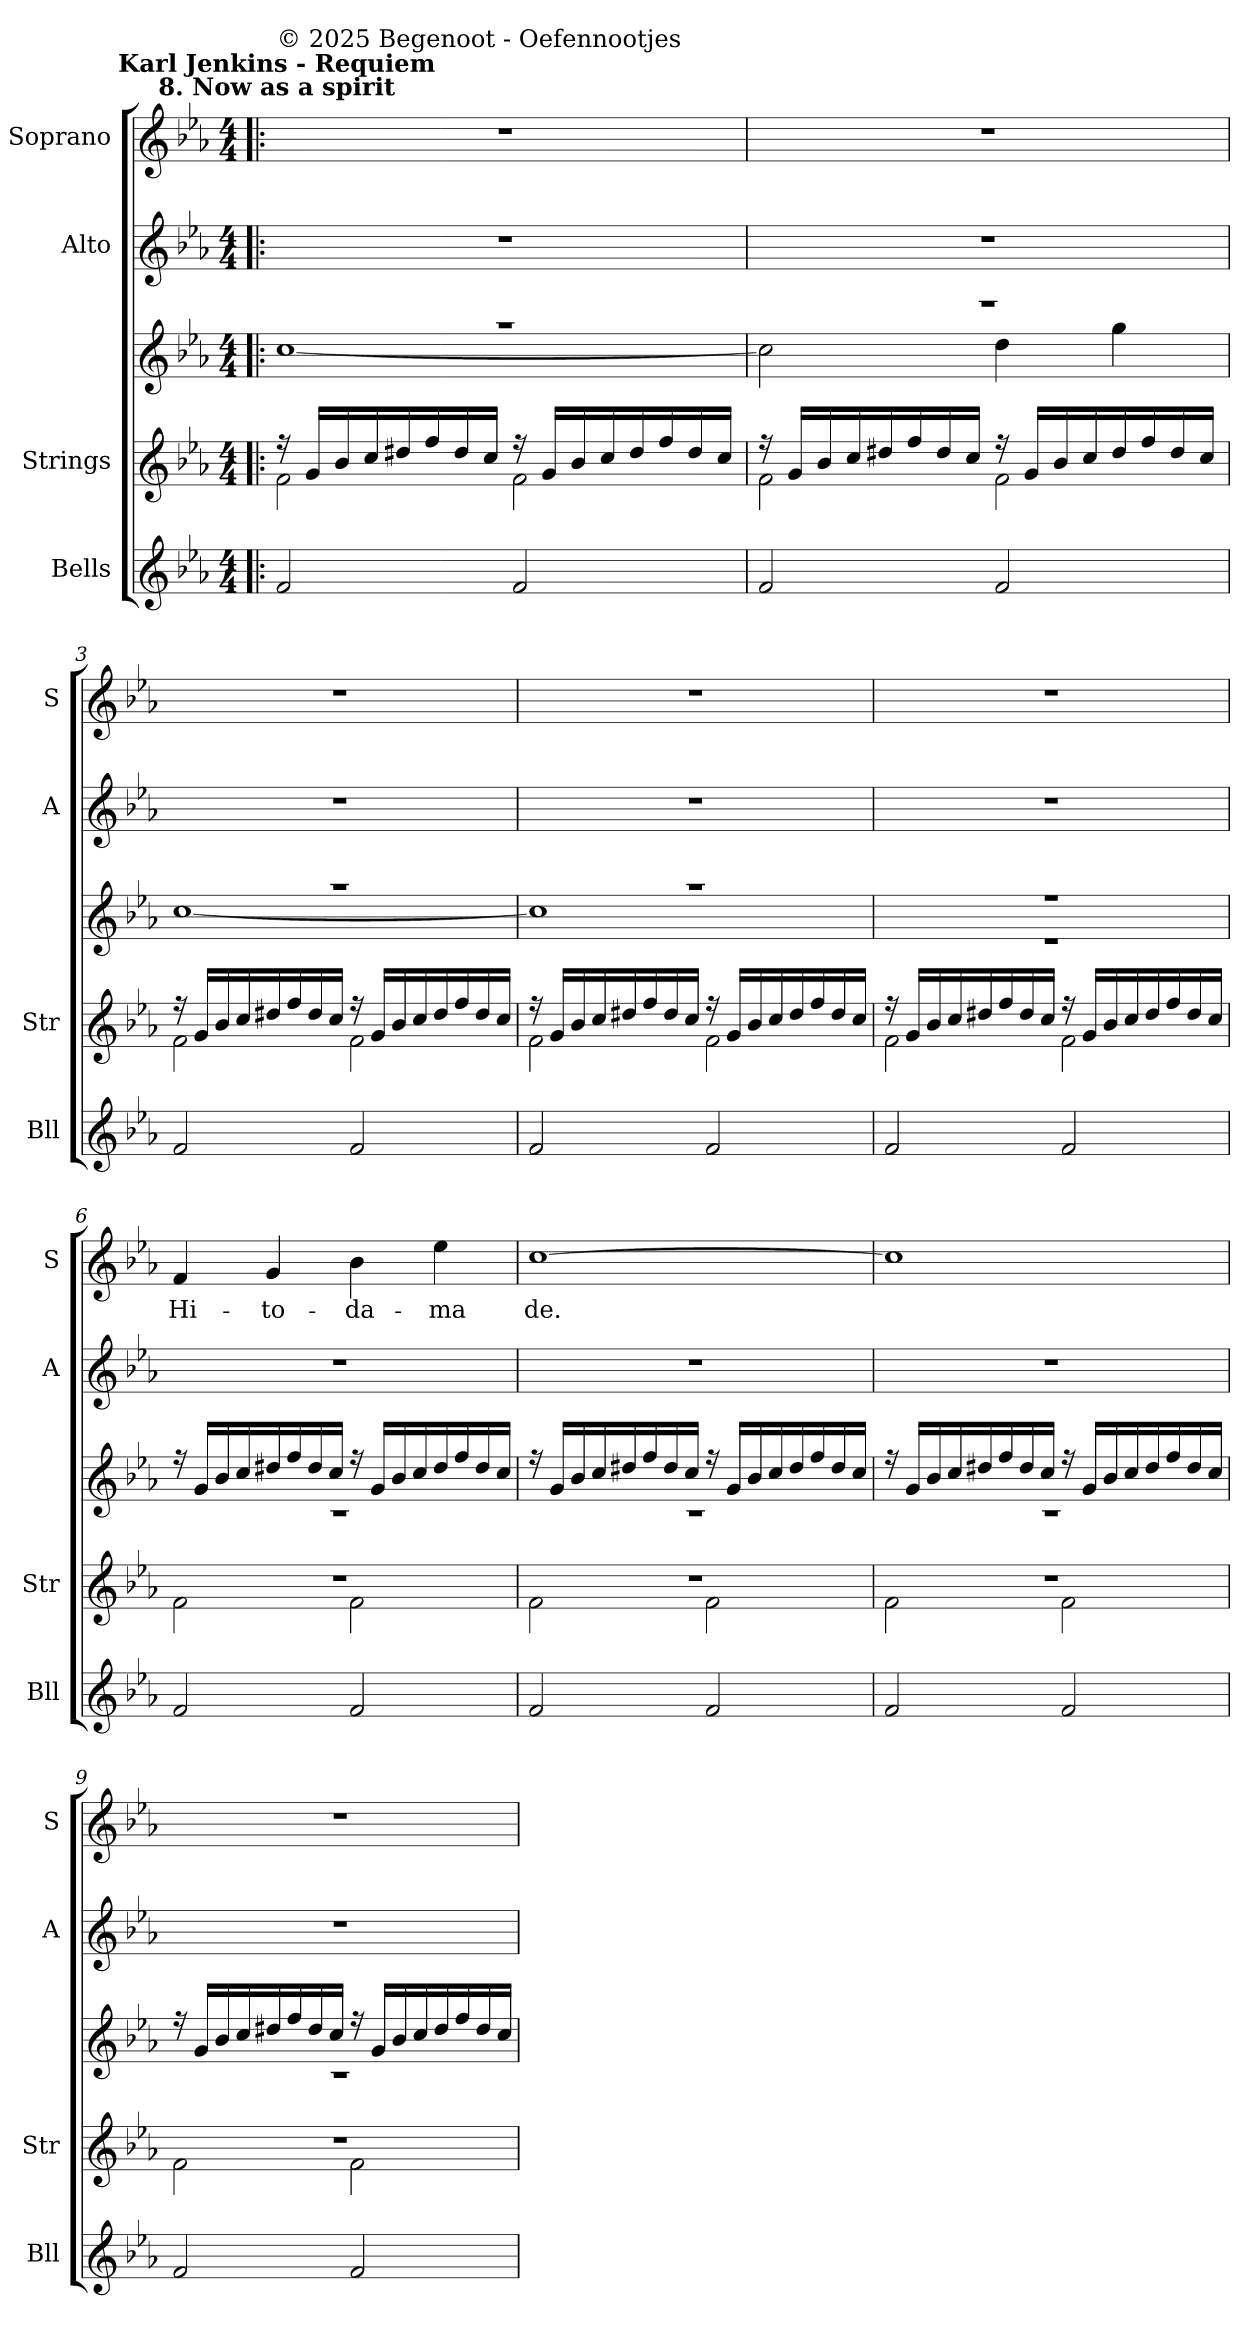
**kern	**kern	**kern	**kern	**kern	**text
*part4	*part3	*part3	*part2	*part1	*part1
*staff5	*staff4	*staff3	*staff2	*staff1	*staff1
*I"Bells	*I"Strings	*	*I"Alto	*I"Soprano	*
*I'Bll	*I'Str	*	*I'A	*I'S	*
*clefG2	*clefG2	*clefG2	*clefG2	*clefG2	*
*k[b-e-a-]	*k[b-e-a-]	*k[b-e-a-]	*k[b-e-a-]	*k[b-e-a-]	*
*E-:	*E-:	*E-:	*E-:	*E-:	*
*M4/4	*M4/4	*M4/4	*M4/4	*M4/4	*
=1!|:	=1!|:	=1!|:	=1!|:	=1!|:	=1!|:
*	*^	*^	*	*	*
!	!	!	!	!	!	!LO:TX:a:B:cj:t=Karl Jenkins - Requiem\n8. Now as a spirit	!
!	!	!	!	!	!	!LO:TX:a:t=© 2025 Begenoot  -  Oefennootjes	!
2f	16r	2f\	1r	[1cc\	1r	1r	.
.	16g/LL	.	.	.	.	.	.
.	16b-/	.	.	.	.	.	.
.	16cc/	.	.	.	.	.	.
.	16dd#X/	.	.	.	.	.	.
.	16ff/	.	.	.	.	.	.
.	16dd#/	.	.	.	.	.	.
.	16cc/JJ	.	.	.	.	.	.
2f	16r	2f\	.	.	.	.	.
.	16g/LL	.	.	.	.	.	.
.	16b-/	.	.	.	.	.	.
.	16cc/	.	.	.	.	.	.
.	16dd#/	.	.	.	.	.	.
.	16ff/	.	.	.	.	.	.
.	16dd#/	.	.	.	.	.	.
.	16cc/JJ	.	.	.	.	.	.
=2	=2	=2	=2	=2	=2	=2	=2
2f	16r	2f\	1r	2cc\]	1r	1r	.
.	16g/LL	.	.	.	.	.	.
.	16b-/	.	.	.	.	.	.
.	16cc/	.	.	.	.	.	.
.	16dd#X/	.	.	.	.	.	.
.	16ff/	.	.	.	.	.	.
.	16dd#/	.	.	.	.	.	.
.	16cc/JJ	.	.	.	.	.	.
2f	16r	2f\	.	4dd\	.	.	.
.	16g/LL	.	.	.	.	.	.
.	16b-/	.	.	.	.	.	.
.	16cc/	.	.	.	.	.	.
.	16dd#/	.	.	4gg\	.	.	.
.	16ff/	.	.	.	.	.	.
.	16dd#/	.	.	.	.	.	.
.	16cc/JJ	.	.	.	.	.	.
!!LO:LB:g=z
=3	=3	=3	=3	=3	=3	=3	=3
2f	16r	2f\	1r	[1cc\	1r	1r	.
.	16g/LL	.	.	.	.	.	.
.	16b-/	.	.	.	.	.	.
.	16cc/	.	.	.	.	.	.
.	16dd#X/	.	.	.	.	.	.
.	16ff/	.	.	.	.	.	.
.	16dd#/	.	.	.	.	.	.
.	16cc/JJ	.	.	.	.	.	.
2f	16r	2f\	.	.	.	.	.
.	16g/LL	.	.	.	.	.	.
.	16b-/	.	.	.	.	.	.
.	16cc/	.	.	.	.	.	.
.	16dd#/	.	.	.	.	.	.
.	16ff/	.	.	.	.	.	.
.	16dd#/	.	.	.	.	.	.
.	16cc/JJ	.	.	.	.	.	.
=4	=4	=4	=4	=4	=4	=4	=4
2f	16r	2f\	1r	1cc\]	1r	1r	.
.	16g/LL	.	.	.	.	.	.
.	16b-/	.	.	.	.	.	.
.	16cc/	.	.	.	.	.	.
.	16dd#X/	.	.	.	.	.	.
.	16ff/	.	.	.	.	.	.
.	16dd#/	.	.	.	.	.	.
.	16cc/JJ	.	.	.	.	.	.
2f	16r	2f\	.	.	.	.	.
.	16g/LL	.	.	.	.	.	.
.	16b-/	.	.	.	.	.	.
.	16cc/	.	.	.	.	.	.
.	16dd#/	.	.	.	.	.	.
.	16ff/	.	.	.	.	.	.
.	16dd#/	.	.	.	.	.	.
.	16cc/JJ	.	.	.	.	.	.
=5	=5	=5	=5	=5	=5	=5	=5
2f	16r	2f\	1r	1r	1r	1r	.
.	16g/LL	.	.	.	.	.	.
.	16b-/	.	.	.	.	.	.
.	16cc/	.	.	.	.	.	.
.	16dd#X/	.	.	.	.	.	.
.	16ff/	.	.	.	.	.	.
.	16dd#/	.	.	.	.	.	.
.	16cc/JJ	.	.	.	.	.	.
2f	16r	2f\	.	.	.	.	.
.	16g/LL	.	.	.	.	.	.
.	16b-/	.	.	.	.	.	.
.	16cc/	.	.	.	.	.	.
.	16dd#/	.	.	.	.	.	.
.	16ff/	.	.	.	.	.	.
.	16dd#/	.	.	.	.	.	.
.	16cc/JJ	.	.	.	.	.	.
!!LO:LB:g=z
=6	=6	=6	=6	=6	=6	=6	=6
!	!	!	!	!	!	!	!LO:LY:b
2f	1r	2f\	16r	1r	1r	4f	Hi-
.	.	.	16g/LL	.	.	.	.
.	.	.	16b-/	.	.	.	.
.	.	.	16cc/	.	.	.	.
!	!	!	!	!	!	!	!LO:LY:b
.	.	.	16dd#X/	.	.	4g	-to-
.	.	.	16ff/	.	.	.	.
.	.	.	16dd#/	.	.	.	.
.	.	.	16cc/JJ	.	.	.	.
!	!	!	!	!	!	!	!LO:LY:b
2f	.	2f\	16r	.	.	4b-	-da-
.	.	.	16g/LL	.	.	.	.
.	.	.	16b-/	.	.	.	.
.	.	.	16cc/	.	.	.	.
!	!	!	!	!	!	!	!LO:LY:b
.	.	.	16dd#/	.	.	4ee-	-ma
.	.	.	16ff/	.	.	.	.
.	.	.	16dd#/	.	.	.	.
.	.	.	16cc/JJ	.	.	.	.
=7	=7	=7	=7	=7	=7	=7	=7
!	!	!	!	!	!	!	!LO:LY:b
2f	1r	2f\	16r	1r	1r	[1cc	de.
.	.	.	16g/LL	.	.	.	.
.	.	.	16b-/	.	.	.	.
.	.	.	16cc/	.	.	.	.
.	.	.	16dd#X/	.	.	.	.
.	.	.	16ff/	.	.	.	.
.	.	.	16dd#/	.	.	.	.
.	.	.	16cc/JJ	.	.	.	.
2f	.	2f\	16r	.	.	.	.
.	.	.	16g/LL	.	.	.	.
.	.	.	16b-/	.	.	.	.
.	.	.	16cc/	.	.	.	.
.	.	.	16dd#/	.	.	.	.
.	.	.	16ff/	.	.	.	.
.	.	.	16dd#/	.	.	.	.
.	.	.	16cc/JJ	.	.	.	.
=8	=8	=8	=8	=8	=8	=8	=8
2f	1r	2f\	16r	1r	1r	1cc]	.
.	.	.	16g/LL	.	.	.	.
.	.	.	16b-/	.	.	.	.
.	.	.	16cc/	.	.	.	.
.	.	.	16dd#X/	.	.	.	.
.	.	.	16ff/	.	.	.	.
.	.	.	16dd#/	.	.	.	.
.	.	.	16cc/JJ	.	.	.	.
2f	.	2f\	16r	.	.	.	.
.	.	.	16g/LL	.	.	.	.
.	.	.	16b-/	.	.	.	.
.	.	.	16cc/	.	.	.	.
.	.	.	16dd#/	.	.	.	.
.	.	.	16ff/	.	.	.	.
.	.	.	16dd#/	.	.	.	.
.	.	.	16cc/JJ	.	.	.	.
!!LO:LB:g=z
=9	=9	=9	=9	=9	=9	=9	=9
2f	1r	2f\	16r	1r	1r	1r	.
.	.	.	16g/LL	.	.	.	.
.	.	.	16b-/	.	.	.	.
.	.	.	16cc/	.	.	.	.
.	.	.	16dd#X/	.	.	.	.
.	.	.	16ff/	.	.	.	.
.	.	.	16dd#/	.	.	.	.
.	.	.	16cc/JJ	.	.	.	.
2f	.	2f\	16r	.	.	.	.
.	.	.	16g/LL	.	.	.	.
.	.	.	16b-/	.	.	.	.
.	.	.	16cc/	.	.	.	.
.	.	.	16dd#/	.	.	.	.
.	.	.	16ff/	.	.	.	.
.	.	.	16dd#/	.	.	.	.
.	.	.	16cc/JJ	.	.	.	.
*	*v	*v	*	*	*	*	*
*	*	*v	*v	*	*	*
=	=	=	=	=	=
*-	*-	*-	*-	*-	*-
